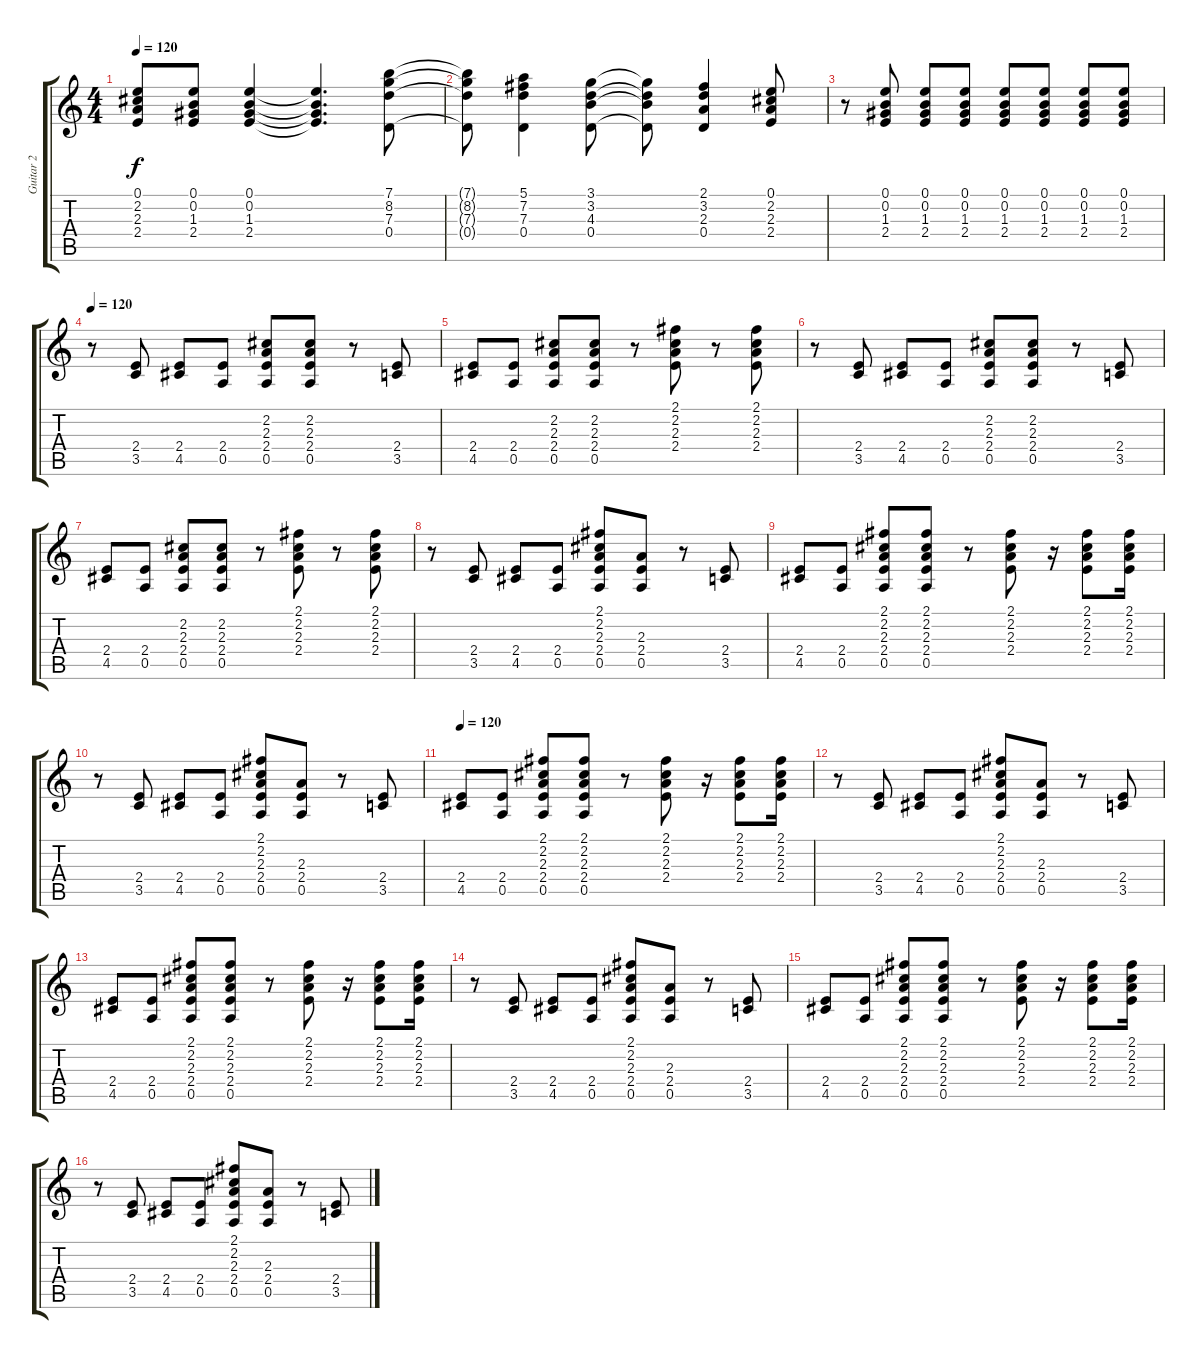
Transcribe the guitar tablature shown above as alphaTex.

\track ("Guitar 2" "Guitar 2") {instrument electricguitarclean}
\staff {score tabs}
\tuning (E4 B3 G3 D3 A2 E2) {hide}
\ts (4 4)
\tempo 120
\clef g2
\ks c
(0.1{t} 2.2{t} 2.3{t} 2.4{t}).8{dy f} (0.1 0.2 1.3 2.4).8 (0.1 0.2 1.3 2.4).4 (0.1{t} 0.2{t} 1.3{t} 2.4{t}).4{d} (7.1 8.2 7.3 0.4).8 |
(7.1{t} 8.2{t} 7.3{t} 0.4{t}).8 (5.1 7.2 7.3 0.4).4 (3.1 3.2 4.3 0.4).8 (3.1{t} 3.2{t} 4.3{t} 0.4{t}).8 (2.1 3.2 2.3 0.4).4 (0.1 2.2 2.3 2.4).8 |
r.8 (0.1 0.2 1.3 2.4).8 (0.1 0.2 1.3 2.4).8 (0.1 0.2 1.3 2.4).8 (0.1 0.2 1.3 2.4).8 (0.1 0.2 1.3 2.4).8 (0.1 0.2 1.3 2.4).8 (0.1 0.2 1.3 2.4).8 |
\tempo 120
r.8 (2.4 3.5).8 (2.4 4.5).8 (2.4 0.5).8 (2.2 2.3 2.4 0.5).8 (2.2 2.3 2.4 0.5).8 r.8 (2.4 3.5).8 |
(2.4 4.5).8 (2.4 0.5).8 (2.2 2.3 2.4 0.5).8 (2.2 2.3 2.4 0.5).8 r.8 (2.1 2.2 2.3 2.4).8 r.8 (2.1 2.2 2.3 2.4).8 |
r.8 (2.4 3.5).8 (2.4 4.5).8 (2.4 0.5).8 (2.2 2.3 2.4 0.5).8 (2.2 2.3 2.4 0.5).8 r.8 (2.4 3.5).8 |
(2.4 4.5).8 (2.4 0.5).8 (2.2 2.3 2.4 0.5).8 (2.2 2.3 2.4 0.5).8 r.8 (2.1 2.2 2.3 2.4).8 r.8 (2.1 2.2 2.3 2.4).8 |
r.8 (2.4 3.5).8 (2.4 4.5).8 (2.4 0.5).8 (2.1 2.2 2.3 2.4 0.5).8 (2.3 2.4 0.5).8 r.8 (2.4 3.5).8 |
(2.4 4.5).8 (2.4 0.5).8 (2.1 2.2 2.3 2.4 0.5).8 (2.1 2.2 2.3 2.4 0.5).8 r.8 (2.1 2.2 2.3 2.4).8 r.16 (2.1 2.2 2.3 2.4).8 (2.1 2.2 2.3 2.4).16 |
r.8 (2.4 3.5).8 (2.4 4.5).8 (2.4 0.5).8 (2.1 2.2 2.3 2.4 0.5).8 (2.3 2.4 0.5).8 r.8 (2.4 3.5).8 |
\tempo 120
(2.4 4.5).8 (2.4 0.5).8 (2.1 2.2 2.3 2.4 0.5).8 (2.1 2.2 2.3 2.4 0.5).8 r.8 (2.1 2.2 2.3 2.4).8 r.16 (2.1 2.2 2.3 2.4).8 (2.1 2.2 2.3 2.4).16 |
r.8 (2.4 3.5).8 (2.4 4.5).8 (2.4 0.5).8 (2.1 2.2 2.3 2.4 0.5).8 (2.3 2.4 0.5).8 r.8 (2.4 3.5).8 |
(2.4 4.5).8 (2.4 0.5).8 (2.1 2.2 2.3 2.4 0.5).8 (2.1 2.2 2.3 2.4 0.5).8 r.8 (2.1 2.2 2.3 2.4).8 r.16 (2.1 2.2 2.3 2.4).8 (2.1 2.2 2.3 2.4).16 |
r.8 (2.4 3.5).8 (2.4 4.5).8 (2.4 0.5).8 (2.1 2.2 2.3 2.4 0.5).8 (2.3 2.4 0.5).8 r.8 (2.4 3.5).8 |
(2.4 4.5).8 (2.4 0.5).8 (2.1 2.2 2.3 2.4 0.5).8 (2.1 2.2 2.3 2.4 0.5).8 r.8 (2.1 2.2 2.3 2.4).8 r.16 (2.1 2.2 2.3 2.4).8 (2.1 2.2 2.3 2.4).16 |
r.8 (2.4 3.5).8 (2.4 4.5).8 (2.4 0.5).8 (2.1 2.2 2.3 2.4 0.5).8 (2.3 2.4 0.5).8 r.8 (2.4 3.5).8
